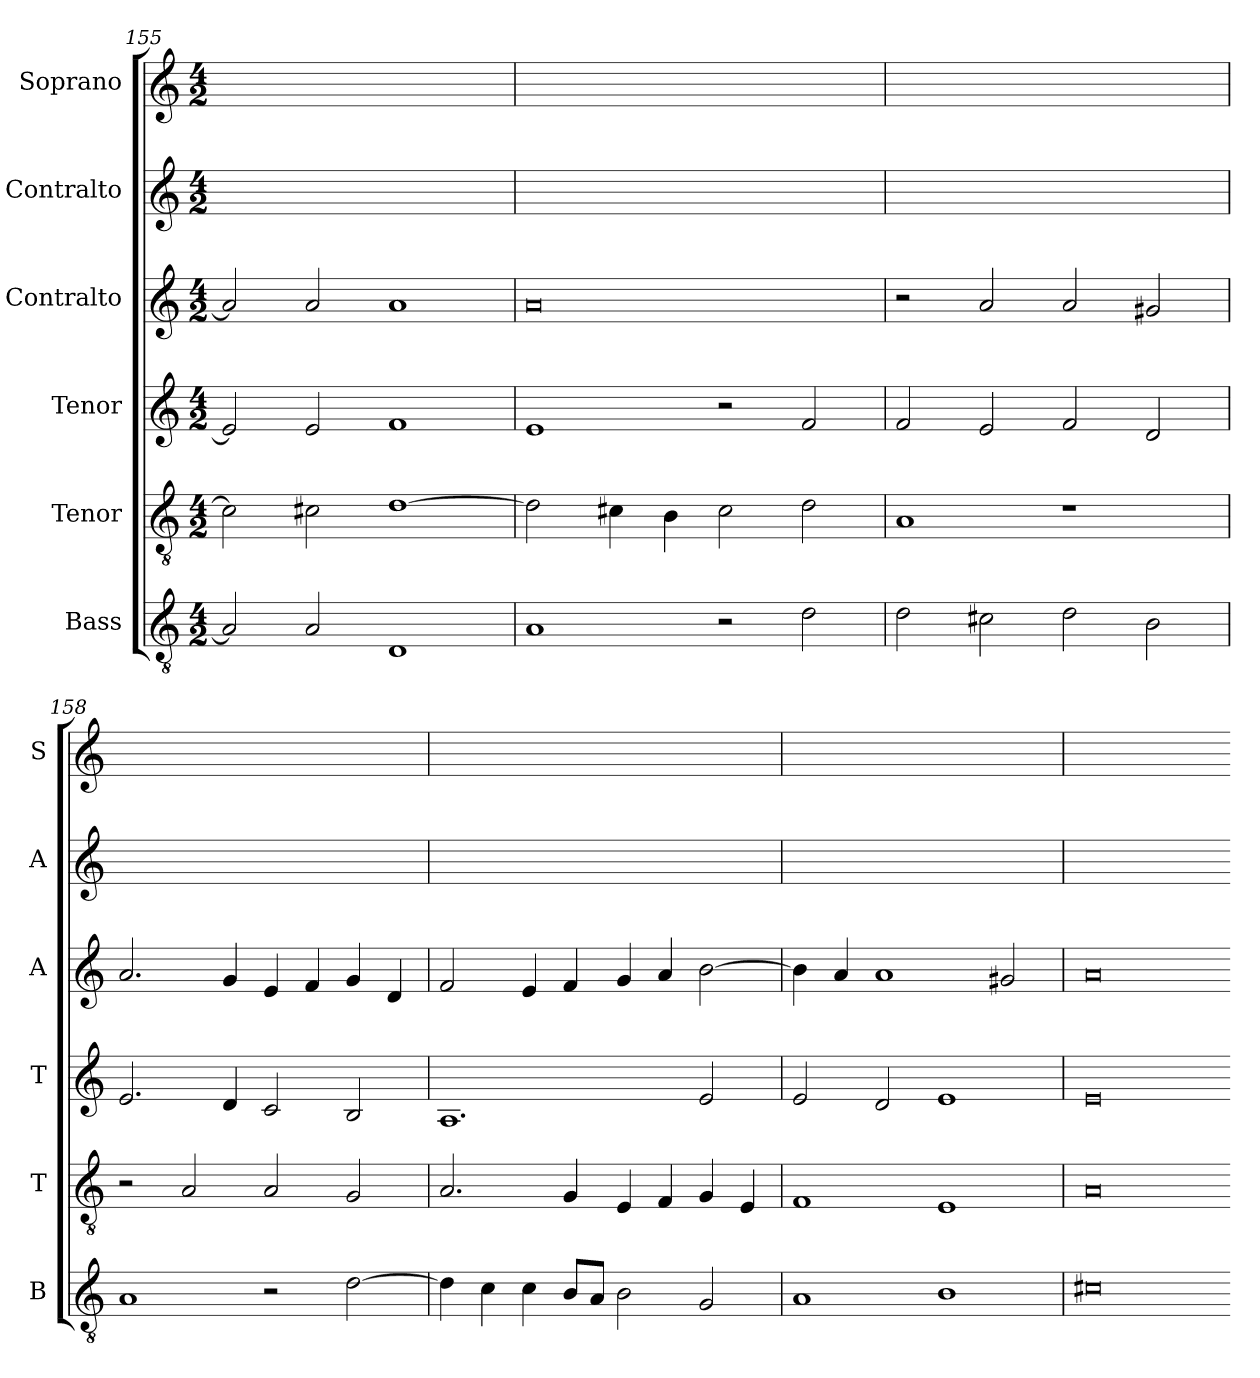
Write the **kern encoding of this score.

**kern	**kern	**kern	**kern	**kern	**kern
*part6	*part5	*part4	*part3	*part2	*part1
*staff6	*staff5	*staff4	*staff3	*staff2	*staff1
*I"Bass	*I"Tenor	*I"Tenor	*I"Contralto	*I"Contralto	*I"Soprano
*I'B	*I'T	*I'T	*I'A	*I'A	*I'S
*clefGv2	*clefGv2	*clefG2	*clefG2	*clefG2	*clefG2
*k[]	*k[]	*k[]	*k[]	*k[]	*k[]
*A:aeo	*A:aeo	*A:aeo	*A:aeo	*A:aeo	*A:aeo
*M4/2	*M4/2	*M4/2	*M4/2	*M4/2	*M4/2
=155	=155	=155	=155	=155	=155
2A]	2c#]	2e]	2a]	0ryy	0ryy
2A	2c#X	2e	2a	.	.
1D	[1d	1f	1a	.	.
=156	=156	=156	=156	=156	=156
1A	2d]	1e	0a	0ryy	0ryy
.	4c#X	.	.	.	.
.	4B	.	.	.	.
2r	2c#	2r	.	.	.
2d	2d	2f	.	.	.
=157	=157	=157	=157	=157	=157
2d	1A	2f	2r	0ryy	0ryy
2c#X	.	2e	2a	.	.
2d	1r	2f	2a	.	.
2B	.	2d	2g#X	.	.
=158	=158	=158	=158	=158	=158
1A	2r	2.e	2.a	0ryy	0ryy
.	2A	.	.	.	.
.	.	4d	4g	.	.
2r	2A	2c	4e	.	.
.	.	.	4f	.	.
[2d	2G	2B	4g	.	.
.	.	.	4d	.	.
=159	=159	=159	=159	=159	=159
4d]	2.A	1.A	2f	0ryy	0ryy
4c	.	.	.	.	.
4c	.	.	4e	.	.
8B/L	4G	.	4f	.	.
8A/J	.	.	.	.	.
2B	4E	.	4g	.	.
.	4F	.	4a	.	.
2G	4G	2e	[2b	.	.
.	4E	.	.	.	.
=160	=160	=160	=160	=160	=160
1A	1F	2e	4b]	0ryy	0ryy
.	.	.	4a	.	.
.	.	2d	1a	.	.
1B	1E	1e	.	.	.
.	.	.	2g#X	.	.
=161	=161	=161	=161	=161	=161
0c#X	0A	0e	0a	0ryy	0ryy
=-	=-	=-	=-	=-	=-
*-	*-	*-	*-	*-	*-
